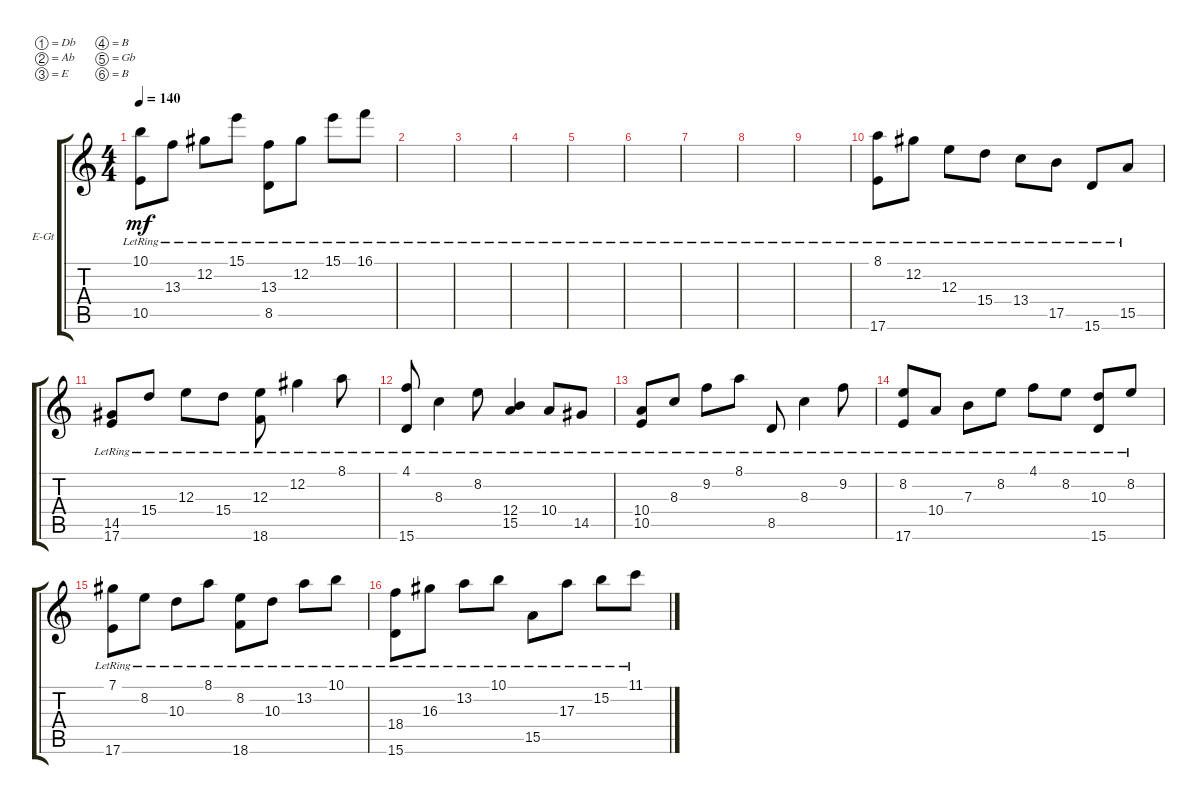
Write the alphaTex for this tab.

\defaultSystemsLayout 4
\bracketExtendMode groupsimilarinstruments
\firstSystemTrackNameOrientation horizontal
\otherSystemsTrackNameOrientation horizontal
\track ("Electric Guitar" "E-Gt") {instrument electricguitarclean}
\staff {score tabs}
\tuning (Db4 Ab3 E3 B2 Gb2 B1)
\ts (4 4)
\tempo 140
\clef g2
\ks c
(10.5{lr} 10.1{lr}).8{dy mf} 13.3{lr}.8 12.2{lr}.8 15.1{lr}.8 (8.5{lr} 13.3{lr}).8 12.2{lr}.8 15.1{lr}.8 16.1{lr}.8 |
|
|
|
|
|
|
|
|
(8.1{lr} 17.6{lr}).8 12.2{lr}.8 12.3{lr}.8 15.4{lr}.8 13.4{lr}.8 17.5{lr}.8 15.6{lr}.8 15.5{lr}.8 |
(14.5{lr} 17.6{lr}).8 15.4{lr}.8 12.3{lr}.8 15.4{lr}.8 (12.3{lr} 18.6{lr}).8 12.2{lr}.4 8.1{lr}.8 |
(4.1{lr} 15.6{lr}).8 8.3{lr}.4 8.2{lr}.8 (12.4{lr} 15.5{lr}).4 10.4{lr}.8 14.5{lr}.8 |
(10.4{lr} 10.5{lr}).8 8.3{lr}.8 9.2{lr}.8 8.1{lr}.8 8.5{lr}.8 8.3{lr}.4 9.2{lr}.8 |
(17.6{lr} 8.2{lr}).8 10.4{lr}.8 7.3{lr}.8 8.2{lr}.8 4.1{lr}.8 8.2{lr}.8 (15.6{lr} 10.3{lr}).8 8.2{lr}.8 |
(17.6{lr} 7.1{lr}).8 8.2{lr}.8 10.3{lr}.8 8.1{lr}.8 (18.6{lr} 8.2{lr}).8 10.3{lr}.8 13.2{lr}.8 10.1{lr}.8 |
(15.6{lr} 18.4{lr}).8 16.3{lr}.8 13.2{lr}.8 10.1{lr}.8 15.5{lr}.8 17.3{lr}.8 15.2{lr}.8 11.1{lr}.8
